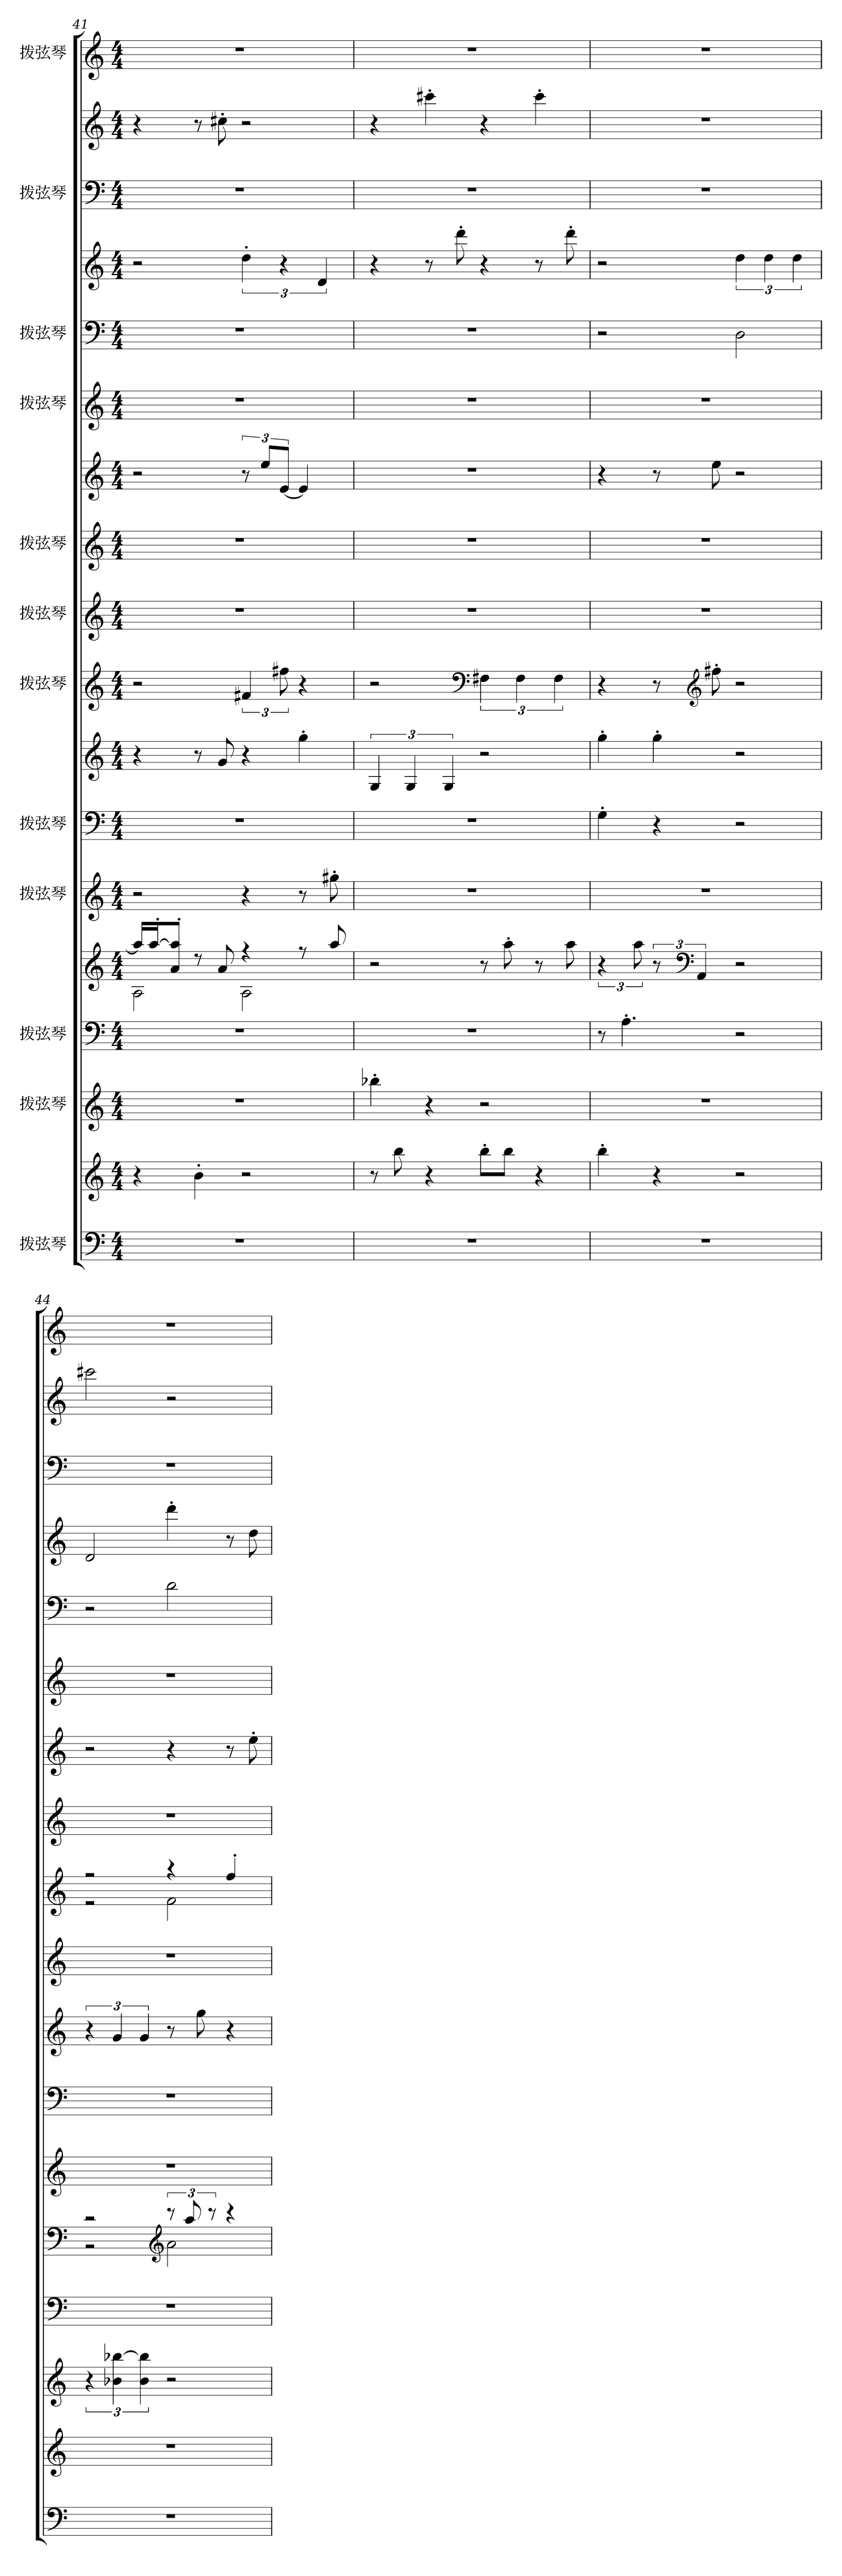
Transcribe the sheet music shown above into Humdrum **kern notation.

**kern	**kern	**kern	**kern	**kern	**kern	**kern	**kern	**kern	**kern	**kern	**kern	**kern	**kern	**kern	**kern	**kern	**kern
*part12	*part12	*part11	*part10	*part10	*part9	*part8	*part8	*part7	*part6	*part5	*part5	*part4	*part3	*part3	*part2	*part2	*part1
*staff18	*staff17	*staff16	*staff15	*staff14	*staff13	*staff12	*staff11	*staff10	*staff9	*staff8	*staff7	*staff6	*staff5	*staff4	*staff3	*staff2	*staff1
*I"拨弦琴	*	*I"拨弦琴	*I"拨弦琴	*	*I"拨弦琴	*I"拨弦琴	*	*I"拨弦琴	*I"拨弦琴	*I"拨弦琴	*	*I"拨弦琴	*I"拨弦琴	*	*I"拨弦琴	*	*I"拨弦琴
*clefF4	*clefG2	*clefG2	*clefF4	*clefG2	*clefG2	*clefF4	*clefG2	*clefG2	*clefG2	*clefG2	*clefG2	*clefG2	*clefF4	*clefG2	*clefF4	*clefG2	*clefG2
*k[]	*k[]	*k[]	*k[]	*k[]	*k[]	*k[]	*k[]	*k[]	*k[]	*k[]	*k[]	*k[]	*k[]	*k[]	*k[]	*k[]	*k[]
*M4/4	*M4/4	*M4/4	*M4/4	*M4/4	*M4/4	*M4/4	*M4/4	*M4/4	*M4/4	*M4/4	*M4/4	*M4/4	*M4/4	*M4/4	*M4/4	*M4/4	*M4/4
=41	=41	=41	=41	=41	=41	=41	=41	=41	=41	=41	=41	=41	=41	=41	=41	=41	=41
*	*	*	*	*^	*	*	*	*	*	*	*	*	*	*	*	*	*
1r	4r	1r	1r	16aa/LL]	2A\	2r	1r	4r	2r	1r	1r	2r	1r	1r	2r	1r	4r	1r
.	.	.	.	[16aa'/J	.	.	.	.	.	.	.	.	.	.	.	.	.	.
.	.	.	.	8a/' 8aa/]'J	.	.	.	.	.	.	.	.	.	.	.	.	.	.
.	4b'\	.	.	8r	.	.	.	8r	.	.	.	.	.	.	.	.	8r	.
.	.	.	.	8a/	.	.	.	8g/	.	.	.	.	.	.	.	.	8cc#X'\	.
.	2r	.	.	4r	2A\	4r	.	4r	6f#X/	.	.	12r	.	.	6dd'\	.	2r	.
.	.	.	.	.	.	.	.	.	.	.	.	12ee/L	.	.	.	.	.	.
.	.	.	.	.	.	.	.	.	12ff#X\	.	.	[12e/J	.	.	6r	.	.	.
.	.	.	.	8r	.	8r	.	4gg'\	4r	.	.	4e/]	.	.	.	.	.	.
.	.	.	.	.	.	.	.	.	.	.	.	.	.	.	6d/	.	.	.
.	.	.	.	8aa/	.	8gg#X'\	.	.	.	.	.	.	.	.	.	.	.	.
*	*	*	*	*v	*v	*	*	*	*	*	*	*	*	*	*	*	*	*
!!LO:PB:g=z
=42	=42	=42	=42	=42	=42	=42	=42	=42	=42	=42	=42	=42	=42	=42	=42	=42	=42
1r	8r	4bb-X'\	1r	2r	1r	1r	6G/	2r	1r	1r	1r	1r	1r	4r	1r	4r	1r
.	8bb\	.	.	.	.	.	.	.	.	.	.	.	.	.	.	.	.
.	.	.	.	.	.	.	6G/	.	.	.	.	.	.	.	.	.	.
.	4r	4r	.	.	.	.	.	.	.	.	.	.	.	8r	.	4ccc#X'\	.
.	.	.	.	.	.	.	6G/	.	.	.	.	.	.	.	.	.	.
.	.	.	.	.	.	.	.	.	.	.	.	.	.	8ddd'\	.	.	.
*	*	*	*	*	*	*	*	*clefF4	*	*	*	*	*	*	*	*	*
.	8bb'\L	2r	.	8r	.	.	2r	6F#X\	.	.	.	.	.	4r	.	4r	.
.	8bb\J	.	.	8aa'\	.	.	.	.	.	.	.	.	.	.	.	.	.
.	.	.	.	.	.	.	.	6F#\	.	.	.	.	.	.	.	.	.
.	4r	.	.	8r	.	.	.	.	.	.	.	.	.	8r	.	4ccc#'\	.
.	.	.	.	.	.	.	.	6F#\	.	.	.	.	.	.	.	.	.
.	.	.	.	8aa\	.	.	.	.	.	.	.	.	.	8ddd'\	.	.	.
=43	=43	=43	=43	=43	=43	=43	=43	=43	=43	=43	=43	=43	=43	=43	=43	=43	=43
1r	4bb'\	1r	8r	6r	1r	4G'\	4gg'\	4r	1r	1r	4r	1r	2r	2r	1r	1r	1r
.	.	.	4.A'\	.	.	.	.	.	.	.	.	.	.	.	.	.	.
.	.	.	.	12aa\	.	.	.	.	.	.	.	.	.	.	.	.	.
.	4r	.	.	12r	.	4r	4gg'\	8r	.	.	8r	.	.	.	.	.	.
*	*	*	*	*clefF4	*	*	*	*	*	*	*	*	*	*	*	*	*
.	.	.	.	6AA/	.	.	.	.	.	.	.	.	.	.	.	.	.
*	*	*	*	*	*	*	*	*clefG2	*	*	*	*	*	*	*	*	*
.	.	.	.	.	.	.	.	8ff#X'\	.	.	8ee\	.	.	.	.	.	.
.	2r	.	2r	2r	.	2r	2r	2r	.	.	2r	.	2D\	6dd\	.	.	.
.	.	.	.	.	.	.	.	.	.	.	.	.	.	6dd\	.	.	.
.	.	.	.	.	.	.	.	.	.	.	.	.	.	6dd\	.	.	.
=44	=44	=44	=44	=44	=44	=44	=44	=44	=44	=44	=44	=44	=44	=44	=44	=44	=44
*	*	*	*	*^	*	*	*	*	*^	*	*	*	*	*	*	*	*
1r	1r	6r	1r	2r	2r	1r	1r	6r	1r	2r	2r	1r	2r	1r	2r	2d/	1r	2ccc#X\	1r
.	.	6b-X\ [6bb-X\	.	.	.	.	.	6g/	.	.	.	.	.	.	.	.	.	.	.
.	.	6b-\ 6bb-\]	.	.	.	.	.	6g/	.	.	.	.	.	.	.	.	.	.	.
*	*	*	*	*clefG2	*	*	*	*	*	*	*	*	*	*	*	*	*	*	*
.	.	2r	.	12r	2a\	.	.	8r	.	4r	2f\	.	4r	.	2d\	4ddd'\	.	2r	.
.	.	.	.	12aa/	.	.	.	.	.	.	.	.	.	.	.	.	.	.	.
.	.	.	.	.	.	.	.	8gg\	.	.	.	.	.	.	.	.	.	.	.
.	.	.	.	12r	.	.	.	.	.	.	.	.	.	.	.	.	.	.	.
.	.	.	.	4r	.	.	.	4r	.	4ff'/	.	.	8r	.	.	8r	.	.	.
.	.	.	.	.	.	.	.	.	.	.	.	.	8ee'\	.	.	8dd\	.	.	.
*	*	*	*	*v	*v	*	*	*	*	*v	*v	*	*	*	*	*	*	*	*
=	=	=	=	=	=	=	=	=	=	=	=	=	=	=	=	=	=
*-	*-	*-	*-	*-	*-	*-	*-	*-	*-	*-	*-	*-	*-	*-	*-	*-	*-
